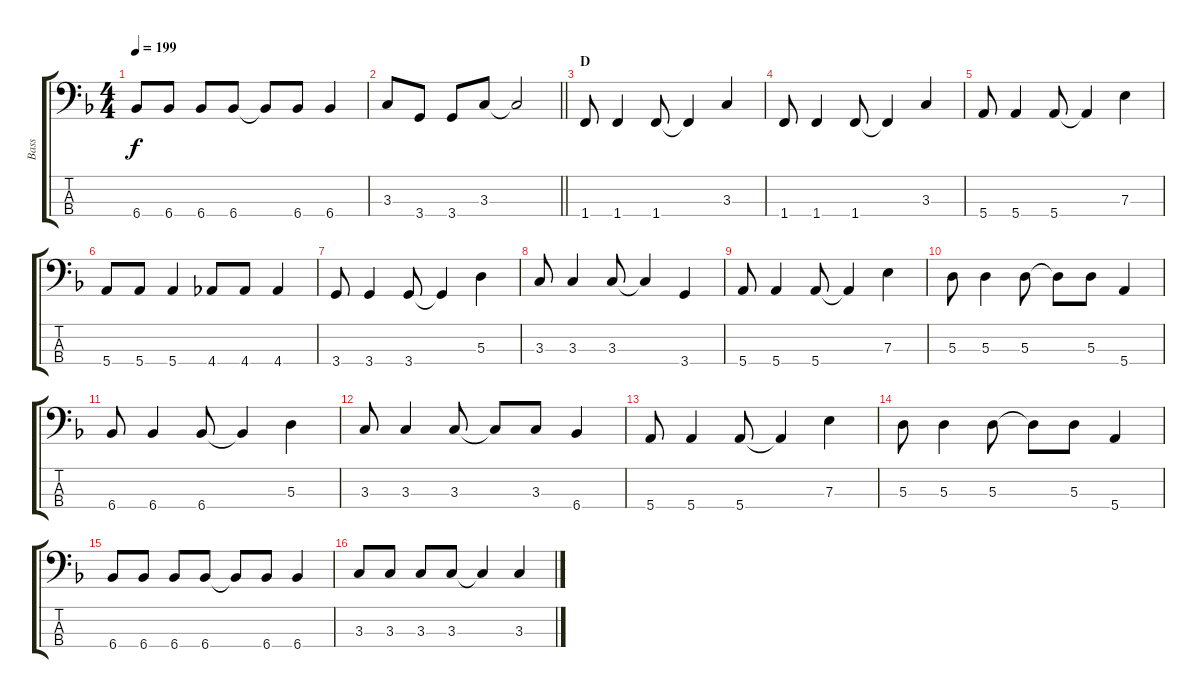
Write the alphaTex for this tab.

\track ("Bass" "Bass") {instrument electricbasspick}
\staff {score tabs}
\tuning (G2 D2 A1 E1) {hide}
\ts (4 4)
\tempo 199
\clef f4
\ks f
6.4.8{dy f} 6.4.8 6.4.8 6.4.8 6.4{t}.8 6.4.8 6.4.4 |
\barLineRight lightlight
3.3.8 3.4.8 3.4.8 3.3.8 3.3{t}.2 |
\section ("" "D")
1.4.8 1.4.4 1.4.8 1.4{t}.4 3.3.4 |
1.4.8 1.4.4 1.4.8 1.4{t}.4 3.3.4 |
5.4.8 5.4.4 5.4.8 5.4{t}.4 7.3.4 |
5.4.8 5.4.8 5.4.4 4.4.8 4.4.8 4.4.4 |
3.4.8 3.4.4 3.4.8 3.4{t}.4 5.3.4 |
3.3.8 3.3.4 3.3.8 3.3{t}.4 3.4.4 |
5.4.8 5.4.4 5.4.8 5.4{t}.4 7.3.4 |
5.3.8 5.3.4 5.3.8 5.3{t}.8 5.3.8 5.4.4 |
6.4.8 6.4.4 6.4.8 6.4{t}.4 5.3.4 |
3.3.8 3.3.4 3.3.8 3.3{t}.8 3.3.8 6.4.4 |
5.4.8 5.4.4 5.4.8 5.4{t}.4 7.3.4 |
5.3.8 5.3.4 5.3.8 5.3{t}.8 5.3.8 5.4.4 |
6.4.8 6.4.8 6.4.8 6.4.8 6.4{t}.8 6.4.8 6.4.4 |
3.3.8 3.3.8 3.3.8 3.3.8 3.3{t}.4 3.3.4
